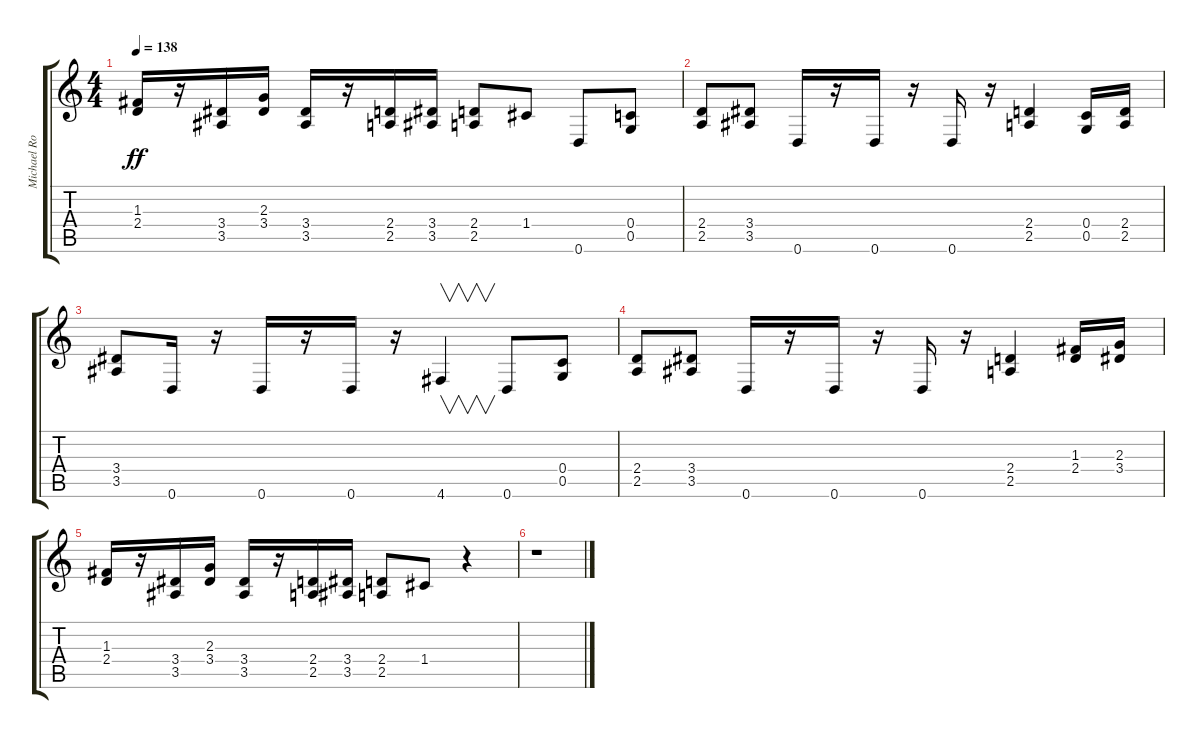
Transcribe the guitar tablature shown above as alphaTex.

\track ("Michael Romeo" "Michael Ro") {instrument distortionguitar}
\staff {score tabs}
\tuning (D4 A3 F3 C3 G2 D2) {hide}
\ts (4 4)
\tempo 138
\clef g2
\ks c
(1.3 2.4).16{dy ff} r.16 (3.4 3.5).16 (2.3 3.4).16 (3.4 3.5).16 r.16 (2.4 2.5).16 (3.4 3.5).16 (2.4 2.5).8 1.4.8 0.6.8 (0.4 0.5).8 |
(2.4 2.5).8 (3.4 3.5).8 0.6.16 r.16 0.6.16 r.16 0.6.16 r.16 (2.4 2.5).4 (0.4 0.5).16 (2.4 2.5).16 |
(3.4 3.5).8 0.6.16 r.16 0.6.16 r.16 0.6.16 r.16 4.6.4{v} 0.6.8 (0.4 0.5).8 |
(2.4 2.5).8 (3.4 3.5).8 0.6.16 r.16 0.6.16 r.16 0.6.16 r.16 (2.4 2.5).4 (1.3 2.4).16 (2.3 3.4).16 |
(1.3 2.4).16 r.16 (3.4 3.5).16 (2.3 3.4).16 (3.4 3.5).16 r.16 (2.4 2.5).16 (3.4 3.5).16 (2.4 2.5).8 1.4.8 r.4 |
r.1
